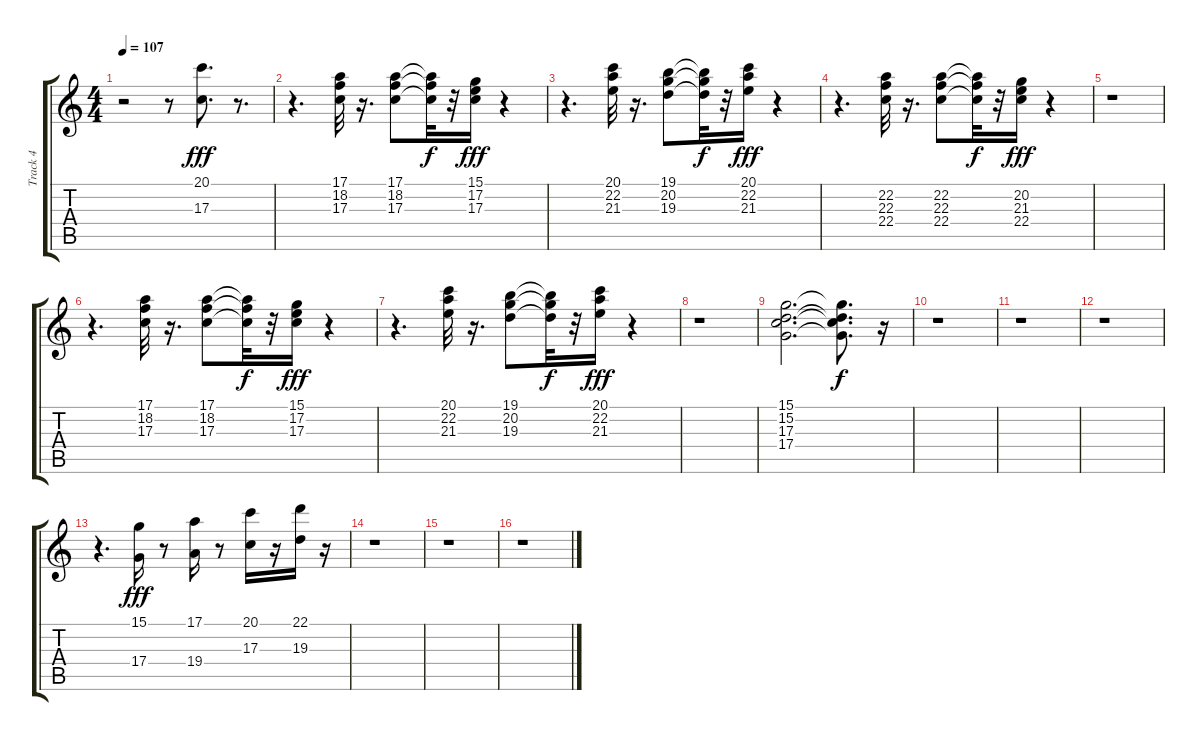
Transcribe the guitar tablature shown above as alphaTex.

\track ("Track 4" "Track 4") {instrument acousticgrandpiano}
\staff {score tabs}
\tuning (E4 B3 G3 D3 A2 E2) {hide}
\ts (4 4)
\tempo 107
\clef g2
\ks c
r.2{dy fff} r.8 (20.1 17.3).8{d balance 4} r.8{d} |
r.4{d} (17.1 18.2 17.3).32 r.16{d} (17.1 18.2 17.3).8 (17.1{t} 18.2{t} 17.3{t}).32{dy f} r.32 (15.1 17.2 17.3).16{dy fff} r.4 |
r.4{d} (20.1 22.2 21.3).32 r.16{d} (19.1 20.2 19.3).8 (19.1{t} 20.2{t} 19.3{t}).32{dy f} r.32 (20.1 22.2 21.3).16{dy fff} r.4 |
r.4{d} (22.2 22.3 22.4).32 r.16{d} (22.2 22.3 22.4).8 (22.2{t} 22.3{t} 22.4{t}).32{dy f} r.32 (20.2 21.3 22.4).16{dy fff} r.4 |
r.1 |
r.4{d} (17.1 18.2 17.3).32 r.16{d} (17.1 18.2 17.3).8 (17.1{t} 18.2{t} 17.3{t}).32{dy f} r.32 (15.1 17.2 17.3).16{dy fff} r.4 |
r.4{d} (20.1 22.2 21.3).32 r.16{d} (19.1 20.2 19.3).8 (19.1{t} 20.2{t} 19.3{t}).32{dy f} r.32 (20.1 22.2 21.3).16{dy fff} r.4 |
r.1 |
(15.1 15.2 17.3 17.4).2{d} (15.1{t} 15.2{t} 17.3{t} 17.4{t}).8{d dy f} r.16 |
r.1 |
r.1 |
r.1 |
r.4{d} (15.1 17.4).16{dy fff} r.8 (17.1 19.4).16 r.8 (20.1 17.3).16 r.16 (22.1 19.3).16 r.16 |
r.1 |
r.1 |
r.1
